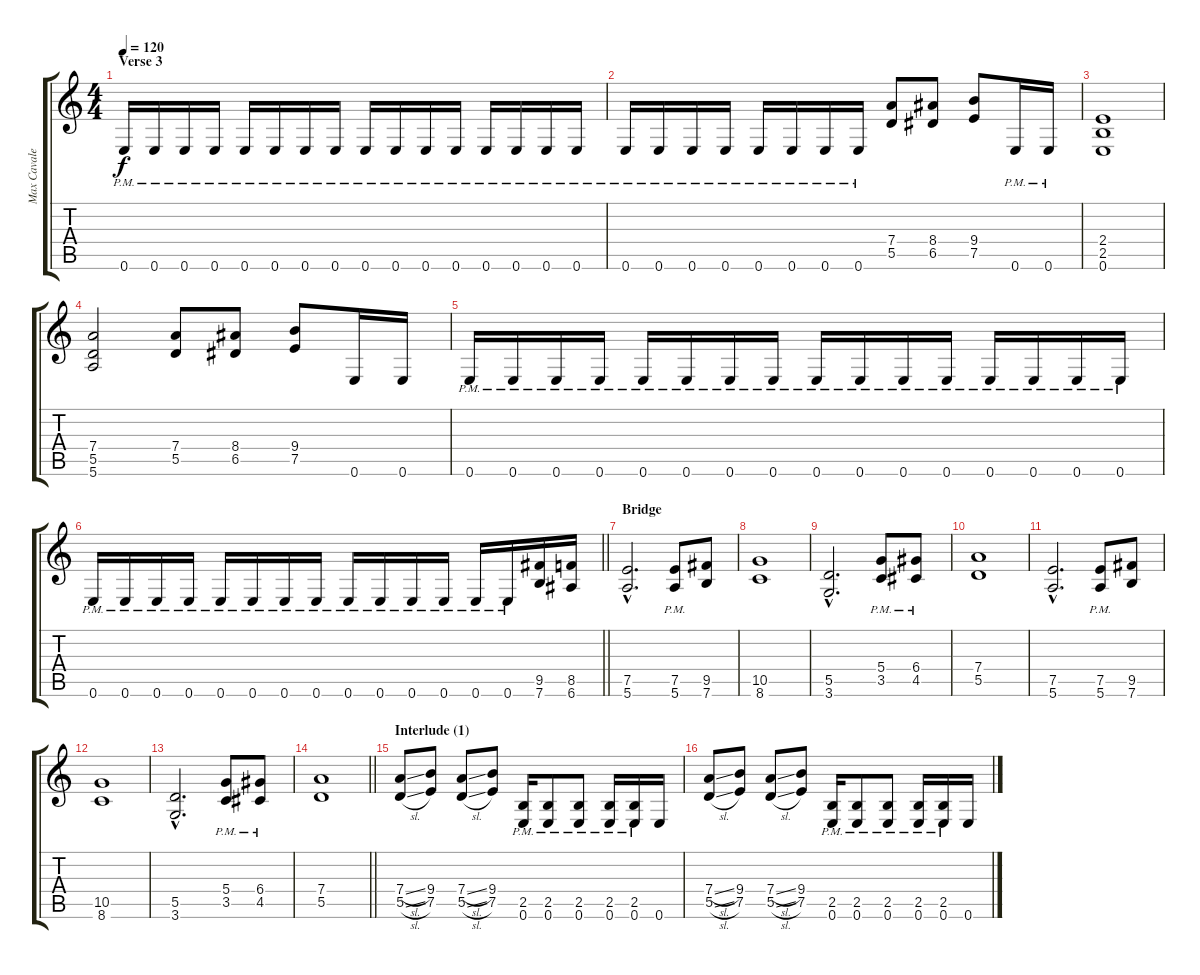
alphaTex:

\track ("Max Cavalera" "Max Cavale") {instrument overdrivenguitar}
\staff {score tabs}
\tuning (E4 B3 G3 D3 A2 E2) {hide}
\ts (4 4)
\section ("" "Verse 3")
\tempo 120
\clef g2
\ks c
0.6{pm}.16{dy f} 0.6{pm}.16 0.6{pm}.16 0.6{pm}.16 0.6{pm}.16 0.6{pm}.16 0.6{pm}.16 0.6{pm}.16 0.6{pm}.16 0.6{pm}.16 0.6{pm}.16 0.6{pm}.16 0.6{pm}.16 0.6{pm}.16 0.6{pm}.16 0.6{pm}.16 |
0.6{pm}.16 0.6{pm}.16 0.6{pm}.16 0.6{pm}.16 0.6{pm}.16 0.6{pm}.16 0.6{pm}.16 0.6{pm}.16 (7.4 5.5).8 (8.4 6.5).8 (9.4 7.5).8 0.6{pm}.16 0.6{pm}.16 |
(2.4 2.5 0.6).1 |
(7.4 5.5 5.6).2 (7.4 5.5).8 (8.4 6.5).8 (9.4 7.5).8 0.6.16 0.6.16 |
0.6{pm}.16 0.6{pm}.16 0.6{pm}.16 0.6{pm}.16 0.6{pm}.16 0.6{pm}.16 0.6{pm}.16 0.6{pm}.16 0.6{pm}.16 0.6{pm}.16 0.6{pm}.16 0.6{pm}.16 0.6{pm}.16 0.6{pm}.16 0.6{pm}.16 0.6{pm}.16 |
\barLineRight lightlight
0.6{pm}.16 0.6{pm}.16 0.6{pm}.16 0.6{pm}.16 0.6{pm}.16 0.6{pm}.16 0.6{pm}.16 0.6{pm}.16 0.6{pm}.16 0.6{pm}.16 0.6{pm}.16 0.6{pm}.16 0.6{pm}.16 0.6{pm}.16 (9.5 7.6).16 (8.5 6.6).16 |
\section ("" "Bridge")
(7.5{hac} 5.6{hac}).2{d} (7.5{pm} 5.6{pm}).8 (9.5 7.6).8 |
(10.5 8.6).1 |
(5.5{hac} 3.6{hac}).2{d} (5.4{pm} 3.5{pm}).8 (6.4{pm} 4.5{pm}).8 |
(7.4 5.5).1 |
(7.5{hac} 5.6{hac}).2{d} (7.5{pm} 5.6{pm}).8 (9.5 7.6).8 |
(10.5 8.6).1 |
(5.5{hac} 3.6{hac}).2{d} (5.4{pm} 3.5{pm}).8 (6.4{pm} 4.5{pm}).8 |
\barLineRight lightlight
(7.4 5.5).1 |
\section ("" "Interlude (1)")
(7.4{sl} 5.5{sl}).8 (9.4 7.5).8 (7.4{sl} 5.5{sl}).8 (9.4 7.5).8 (2.5{pm} 0.6{pm}).16 (2.5{pm} 0.6{pm}).8 (2.5{pm} 0.6{pm}).8 (2.5{pm} 0.6{pm}).16 (2.5{pm} 0.6{pm}).16 0.6.16 |
(7.4{sl} 5.5{sl}).8 (9.4 7.5).8 (7.4{sl} 5.5{sl}).8 (9.4 7.5).8 (2.5{pm} 0.6{pm}).16 (2.5{pm} 0.6{pm}).8 (2.5{pm} 0.6{pm}).8 (2.5{pm} 0.6{pm}).16 (2.5{pm} 0.6{pm}).16 0.6.16
